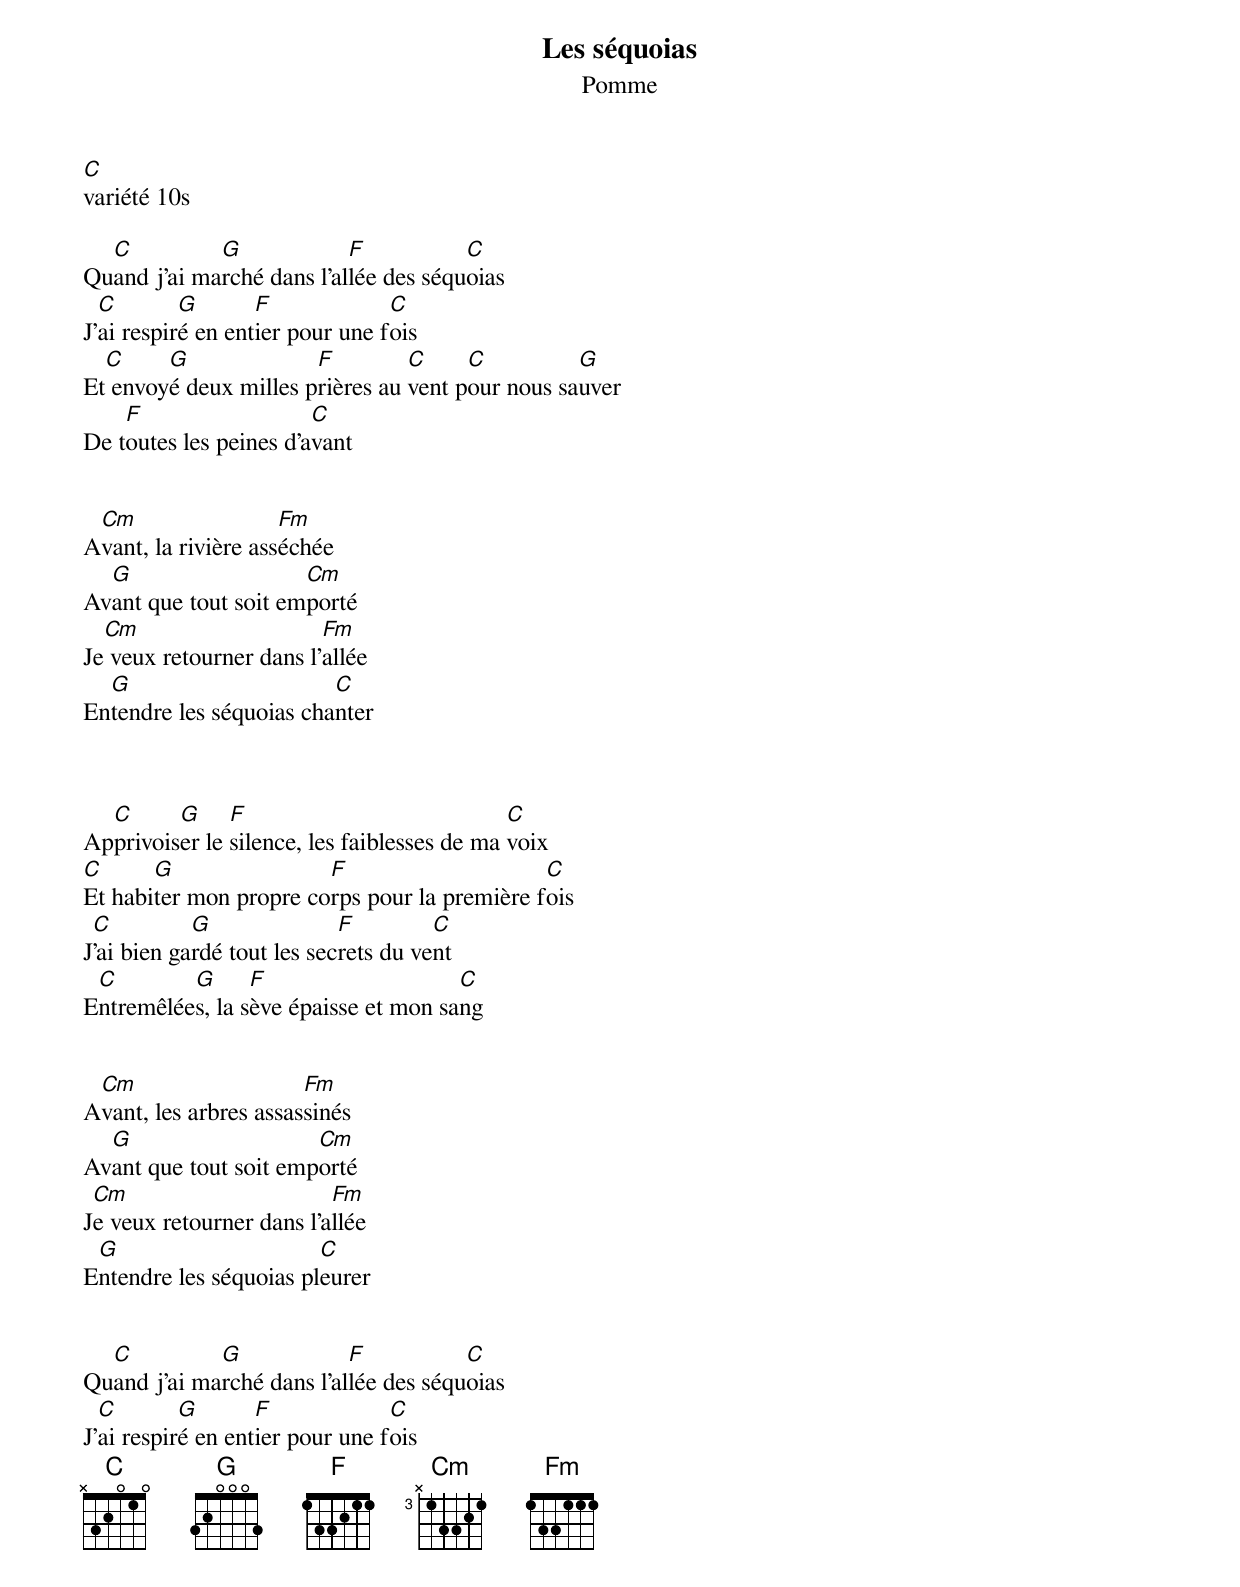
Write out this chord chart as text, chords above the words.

Les séquoias
Pomme
C
variété 10s

  C          G             F           C
Quand j'ai marché dans l’allée des séquoias
  C        G       F             C
J'ai respiré en entier pour une fois
  C     G              F         C     C          G
Et envoyé deux milles prières au vent pour nous sauver
    F                   C
De toutes les peines d'avant


 Cm                  Fm
Avant, la rivière asséchée
  G                   Cm
Avant que tout soit emporté
  Cm                     Fm
Je veux retourner dans l'allée
  G                      C
Entendre les séquoias chanter



  C      G     F                             C
Apprivoiser le silence, les faiblesses de ma voix
C      G                F                     C
Et habiter mon propre corps pour la première fois
 C          G               F         C
J'ai bien gardé tout les secrets du vent
 C        G      F                    C
Entremêlées, la sève épaisse et mon sang


 Cm                    Fm
Avant, les arbres assassinés
  G                    Cm
Avant que tout soit emporté
 Cm                       Fm
Je veux retourner dans l'allée
 G                      C
Entendre les séquoias pleurer


  C          G             F           C
Quand j'ai marché dans l’allée des séquoias
  C        G       F             C
J'ai respiré en entier pour une fois
